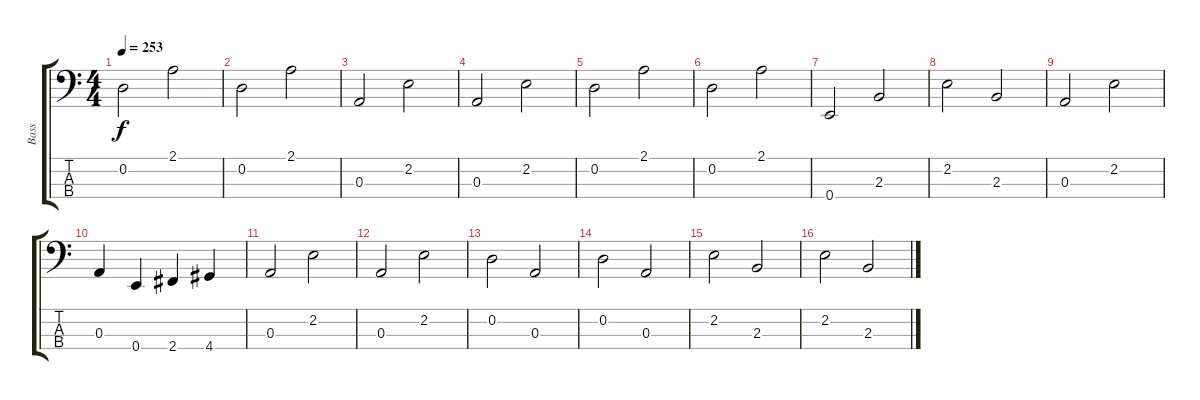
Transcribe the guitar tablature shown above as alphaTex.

\track ("Bass" "Bass") {instrument electricbassfinger}
\staff {score tabs}
\tuning (G2 D2 A1 E1) {hide}
\ts (4 4)
\tempo 253
\clef f4
\ks c
0.2.2{dy f} 2.1.2 |
0.2.2 2.1.2 |
0.3.2 2.2.2 |
0.3.2 2.2.2 |
0.2.2 2.1.2 |
0.2.2 2.1.2 |
0.4.2 2.3.2 |
2.2.2 2.3.2 |
0.3.2 2.2.2 |
0.3.4 0.4.4 2.4.4 4.4.4 |
0.3.2 2.2.2 |
0.3.2 2.2.2 |
0.2.2 0.3.2 |
0.2.2 0.3.2 |
2.2.2 2.3.2 |
2.2.2 2.3.2
